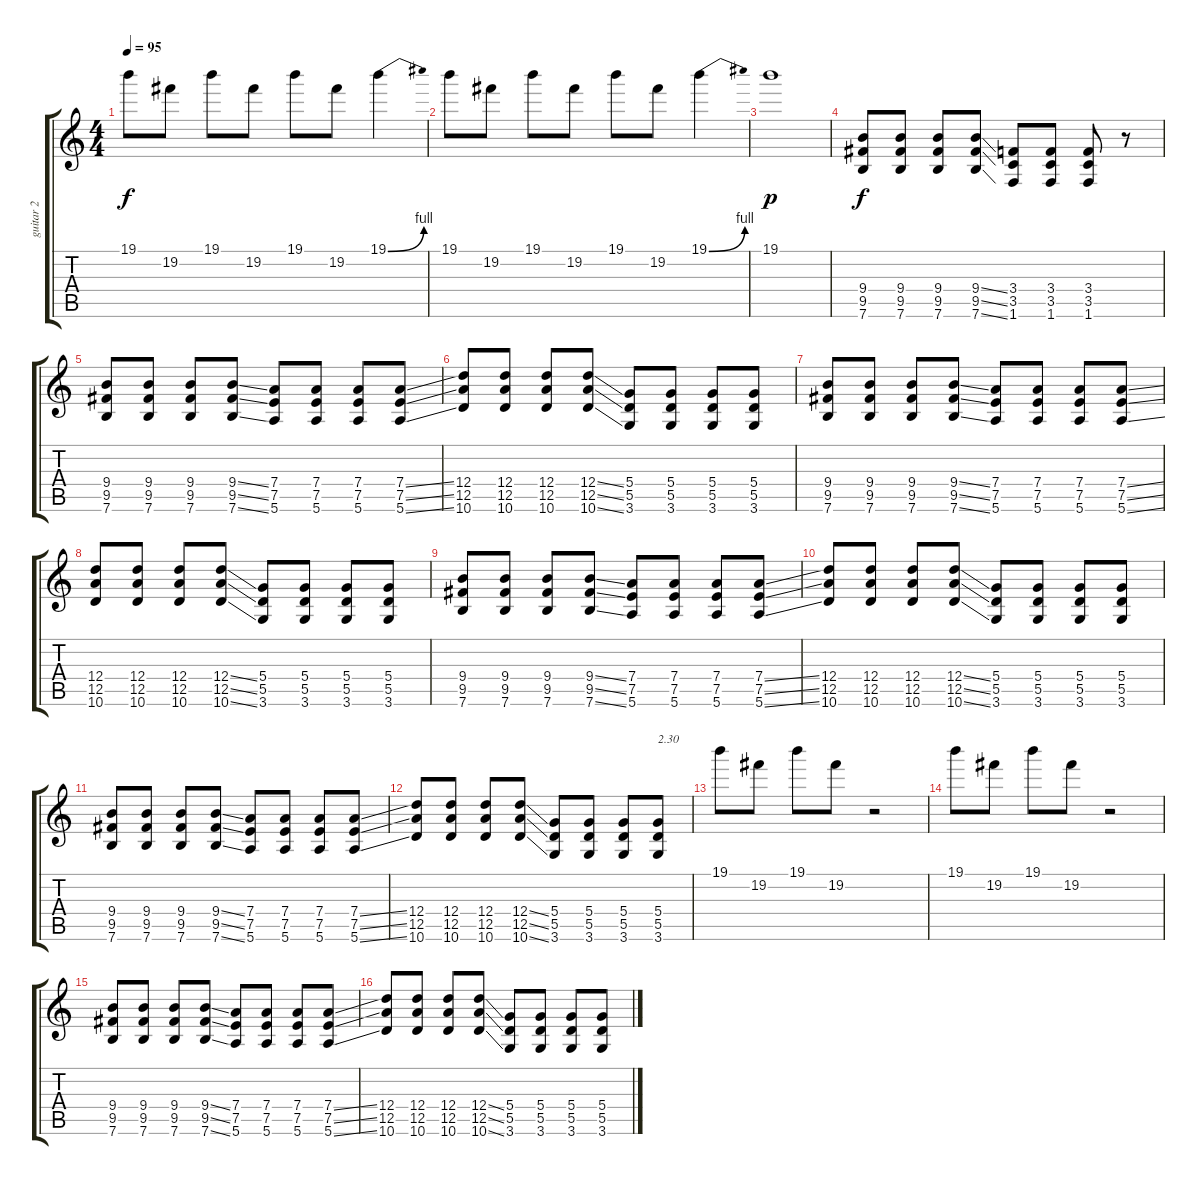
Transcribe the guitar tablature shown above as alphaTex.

\track ("guitar 2" "guitar 2") {instrument distortionguitar}
\staff {score tabs}
\tuning (E4 B3 G3 D3 A2 E2) {hide}
\ts (4 4)
\tempo 95
\clef g2
\ks c
19.1.8{dy f} 19.2.8 19.1.8 19.2.8 19.1.8 19.2.8 19.1{be (bend 0 0 60 4)}.4 |
19.1.8 19.2.8 19.1.8 19.2.8 19.1.8 19.2.8 19.1{be (bend 0 0 60 4)}.4 |
19.1.1{dy p} |
(9.4 9.5 7.6).8{dy f} (9.4 9.5 7.6).8 (9.4 9.5 7.6).8 (9.4{ss} 9.5{ss} 7.6{ss}).8 (3.4 3.5 1.6).8 (3.4 3.5 1.6).8 (3.4 3.5 1.6).8 r.8 |
(9.4 9.5 7.6).8 (9.4 9.5 7.6).8 (9.4 9.5 7.6).8 (9.4{ss} 9.5{ss} 7.6{ss}).8 (7.4 7.5 5.6).8 (7.4 7.5 5.6).8 (7.4 7.5 5.6).8 (7.4{ss} 7.5{ss} 5.6{ss}).8 |
(12.4 12.5 10.6).8 (12.4 12.5 10.6).8 (12.4 12.5 10.6).8 (12.4{ss} 12.5{ss} 10.6{ss}).8 (5.4 5.5 3.6).8 (5.4 5.5 3.6).8 (5.4 5.5 3.6).8 (5.4 5.5 3.6).8 |
(9.4 9.5 7.6).8 (9.4 9.5 7.6).8 (9.4 9.5 7.6).8 (9.4{ss} 9.5{ss} 7.6{ss}).8 (7.4 7.5 5.6).8 (7.4 7.5 5.6).8 (7.4 7.5 5.6).8 (7.4{ss} 7.5{ss} 5.6{ss}).8 |
(12.4 12.5 10.6).8 (12.4 12.5 10.6).8 (12.4 12.5 10.6).8 (12.4{ss} 12.5{ss} 10.6{ss}).8 (5.4 5.5 3.6).8 (5.4 5.5 3.6).8 (5.4 5.5 3.6).8 (5.4 5.5 3.6).8 |
(9.4 9.5 7.6).8 (9.4 9.5 7.6).8 (9.4 9.5 7.6).8 (9.4{ss} 9.5{ss} 7.6{ss}).8 (7.4 7.5 5.6).8 (7.4 7.5 5.6).8 (7.4 7.5 5.6).8 (7.4{ss} 7.5{ss} 5.6{ss}).8 |
(12.4 12.5 10.6).8 (12.4 12.5 10.6).8 (12.4 12.5 10.6).8 (12.4{ss} 12.5{ss} 10.6{ss}).8 (5.4 5.5 3.6).8 (5.4 5.5 3.6).8 (5.4 5.5 3.6).8 (5.4 5.5 3.6).8 |
(9.4 9.5 7.6).8 (9.4 9.5 7.6).8 (9.4 9.5 7.6).8 (9.4{ss} 9.5{ss} 7.6{ss}).8 (7.4 7.5 5.6).8 (7.4 7.5 5.6).8 (7.4 7.5 5.6).8 (7.4{ss} 7.5{ss} 5.6{ss}).8 |
(12.4 12.5 10.6).8 (12.4 12.5 10.6).8 (12.4 12.5 10.6).8 (12.4{ss} 12.5{ss} 10.6{ss}).8 (5.4 5.5 3.6).8 (5.4 5.5 3.6).8 (5.4 5.5 3.6).8 (5.4 5.5 3.6).8{txt "2.30"} |
19.1.8 19.2.8 19.1.8 19.2.8 r.2 |
19.1.8 19.2.8 19.1.8 19.2.8 r.2 |
(9.4 9.5 7.6).8 (9.4 9.5 7.6).8 (9.4 9.5 7.6).8 (9.4{ss} 9.5{ss} 7.6{ss}).8 (7.4 7.5 5.6).8 (7.4 7.5 5.6).8 (7.4 7.5 5.6).8 (7.4{ss} 7.5{ss} 5.6{ss}).8 |
(12.4 12.5 10.6).8 (12.4 12.5 10.6).8 (12.4 12.5 10.6).8 (12.4{ss} 12.5{ss} 10.6{ss}).8 (5.4 5.5 3.6).8 (5.4 5.5 3.6).8 (5.4 5.5 3.6).8 (5.4 5.5 3.6).8
